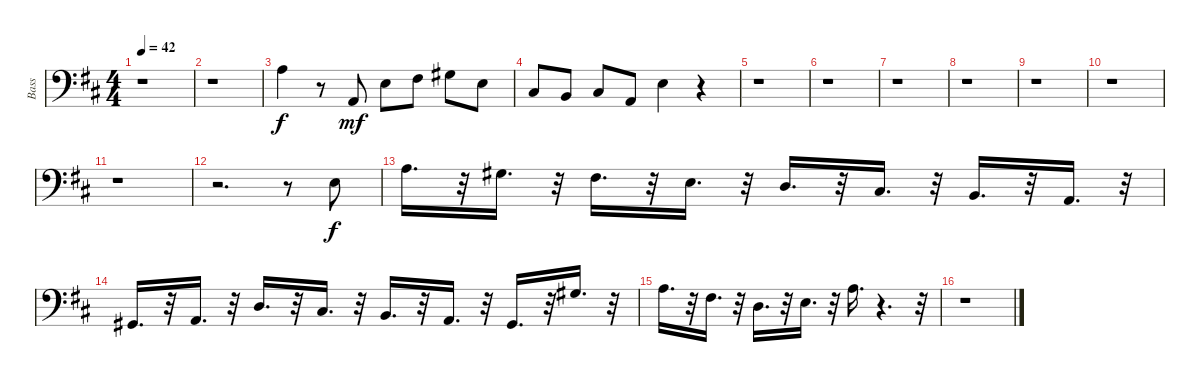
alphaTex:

\track ("Bass" "Bass") {instrument contrabass}
\staff {score}
\tuning (G2 D2 A1 E1) {hide}
\ts (4 4)
\tempo 42
\clef f4
\ks d
r.1{dy p} |
r.1 |
2.1.4{dy f} r.8 0.3.8{dy mf} 2.2.8 4.2.8 1.1.8 2.2.8 |
4.3.8 2.3.8 4.3.8 0.3.8 2.2.4 r.4 |
r.1 |
r.1 |
r.1 |
r.1 |
r.1 |
r.1 |
r.1 |
r.2{d} r.8 2.2.8{dy f} |
2.1.16{d} r.32 1.1.16{d} r.32 4.2.16{d} r.32 2.2.16{d} r.32 0.2.16{d} r.32 4.3.16{d} r.32 2.3.16{d} r.32 0.3.16{d} r.32 |
4.4.16{d} r.32 0.3.16{d} r.32 0.2.16{d} r.32 4.3.16{d} r.32 2.3.16{d} r.32 0.3.16{d} r.32 4.4.16{d} r.32 1.1.16{d} r.32 |
2.1.16{d} r.32 4.2.16{d} r.32 0.2.16{d} r.32 2.2.16{d} r.32 2.1.16{d} r.4{d} r.32 |
r.1
